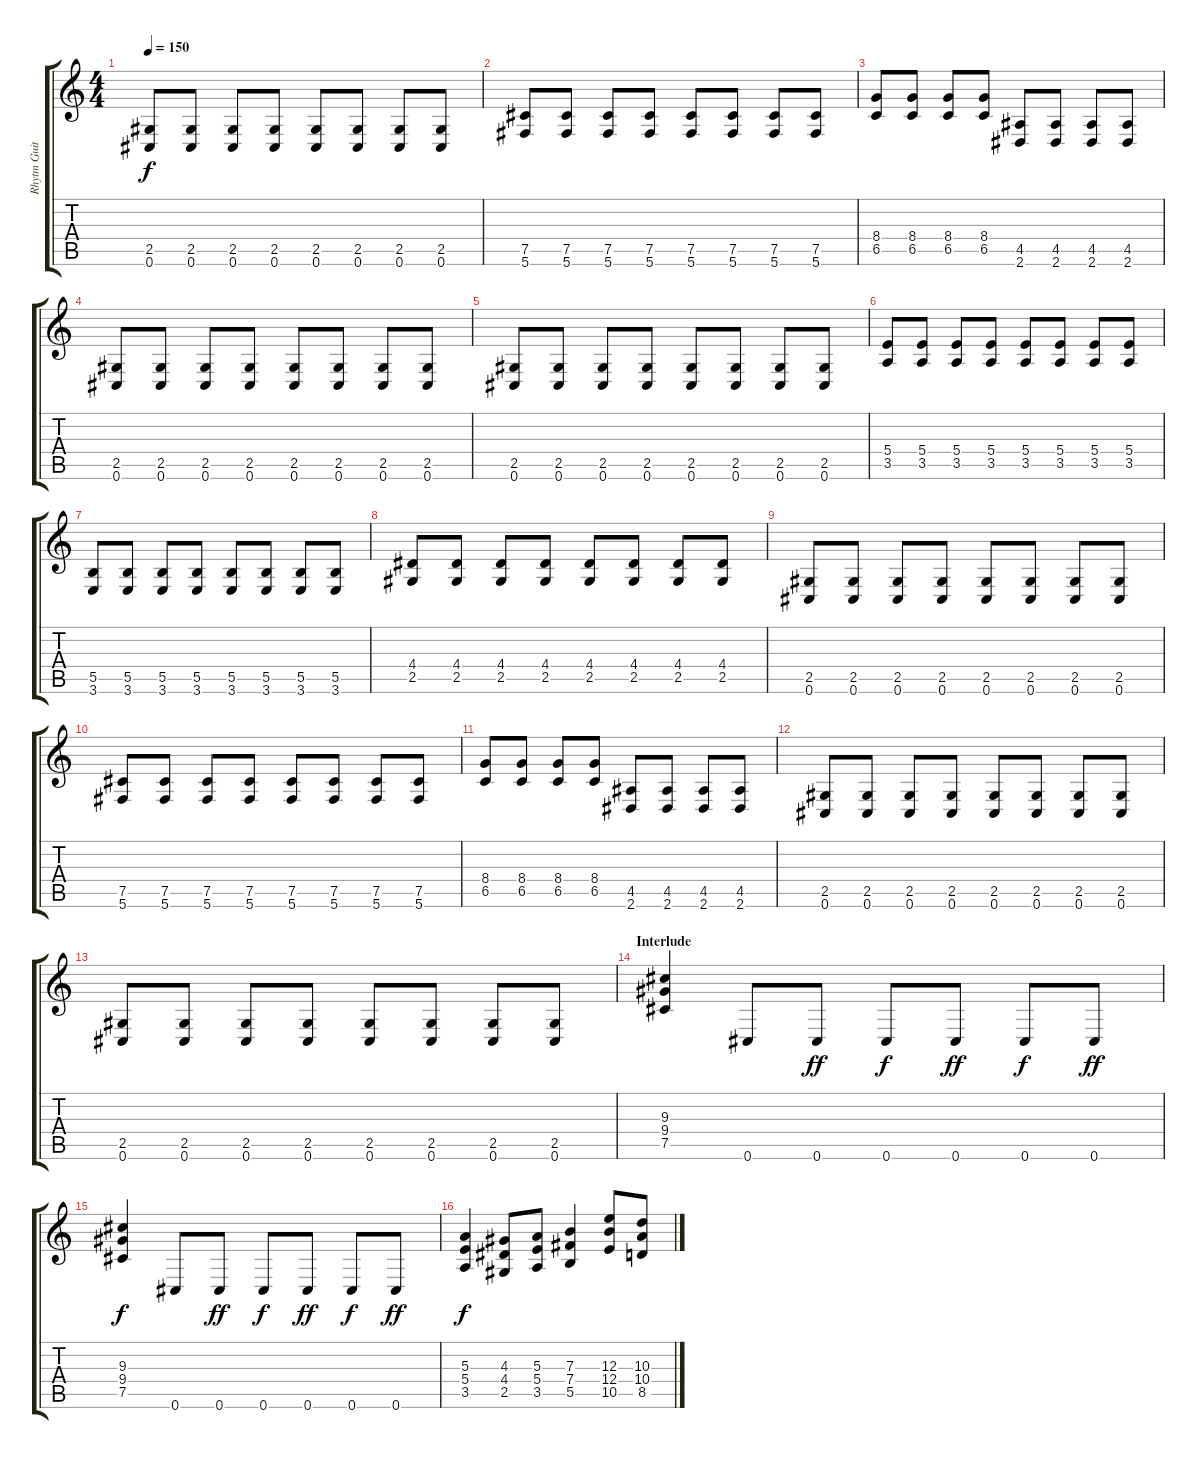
\track ("Rhytm Guitar" "Rhytm Guit") {instrument distortionguitar}
\staff {score tabs}
\tuning (Db4 Ab3 E3 B2 Gb2 Db2) {hide}
\ts (4 4)
\tempo 150
\clef g2
\ks c
(2.5 0.6).8{dy f} (2.5 0.6).8 (2.5 0.6).8 (2.5 0.6).8 (2.5 0.6).8 (2.5 0.6).8 (2.5 0.6).8 (2.5 0.6).8 |
(7.5 5.6).8 (7.5 5.6).8 (7.5 5.6).8 (7.5 5.6).8 (7.5 5.6).8 (7.5 5.6).8 (7.5 5.6).8 (7.5 5.6).8 |
(8.4 6.5).8 (8.4 6.5).8 (8.4 6.5).8 (8.4 6.5).8 (4.5 2.6).8 (4.5 2.6).8 (4.5 2.6).8 (4.5 2.6).8 |
(2.5 0.6).8 (2.5 0.6).8 (2.5 0.6).8 (2.5 0.6).8 (2.5 0.6).8 (2.5 0.6).8 (2.5 0.6).8 (2.5 0.6).8 |
(2.5 0.6).8 (2.5 0.6).8 (2.5 0.6).8 (2.5 0.6).8 (2.5 0.6).8 (2.5 0.6).8 (2.5 0.6).8 (2.5 0.6).8 |
(5.4 3.5).8 (5.4 3.5).8 (5.4 3.5).8 (5.4 3.5).8 (5.4 3.5).8 (5.4 3.5).8 (5.4 3.5).8 (5.4 3.5).8 |
(5.5 3.6).8 (5.5 3.6).8 (5.5 3.6).8 (5.5 3.6).8 (5.5 3.6).8 (5.5 3.6).8 (5.5 3.6).8 (5.5 3.6).8 |
(4.4 2.5).8 (4.4 2.5).8 (4.4 2.5).8 (4.4 2.5).8 (4.4 2.5).8 (4.4 2.5).8 (4.4 2.5).8 (4.4 2.5).8 |
(2.5 0.6).8 (2.5 0.6).8 (2.5 0.6).8 (2.5 0.6).8 (2.5 0.6).8 (2.5 0.6).8 (2.5 0.6).8 (2.5 0.6).8 |
(7.5 5.6).8 (7.5 5.6).8 (7.5 5.6).8 (7.5 5.6).8 (7.5 5.6).8 (7.5 5.6).8 (7.5 5.6).8 (7.5 5.6).8 |
(8.4 6.5).8 (8.4 6.5).8 (8.4 6.5).8 (8.4 6.5).8 (4.5 2.6).8 (4.5 2.6).8 (4.5 2.6).8 (4.5 2.6).8 |
(2.5 0.6).8 (2.5 0.6).8 (2.5 0.6).8 (2.5 0.6).8 (2.5 0.6).8 (2.5 0.6).8 (2.5 0.6).8 (2.5 0.6).8 |
(2.5 0.6).8 (2.5 0.6).8 (2.5 0.6).8 (2.5 0.6).8 (2.5 0.6).8 (2.5 0.6).8 (2.5 0.6).8 (2.5 0.6).8 |
\section ("" "Interlude")
(9.3 9.4 7.5).4 0.6.8 0.6.8{dy ff} 0.6.8{dy f} 0.6.8{dy ff} 0.6.8{dy f} 0.6.8{dy ff} |
(9.3 9.4 7.5).4{dy f} 0.6.8 0.6.8{dy ff} 0.6.8{dy f} 0.6.8{dy ff} 0.6.8{dy f} 0.6.8{dy ff} |
(5.3 5.4 3.5).4{dy f} (4.3 4.4 2.5).8 (5.3 5.4 3.5).8 (7.3 7.4 5.5).4 (12.3 12.4 10.5).8 (10.3 10.4 8.5).8
